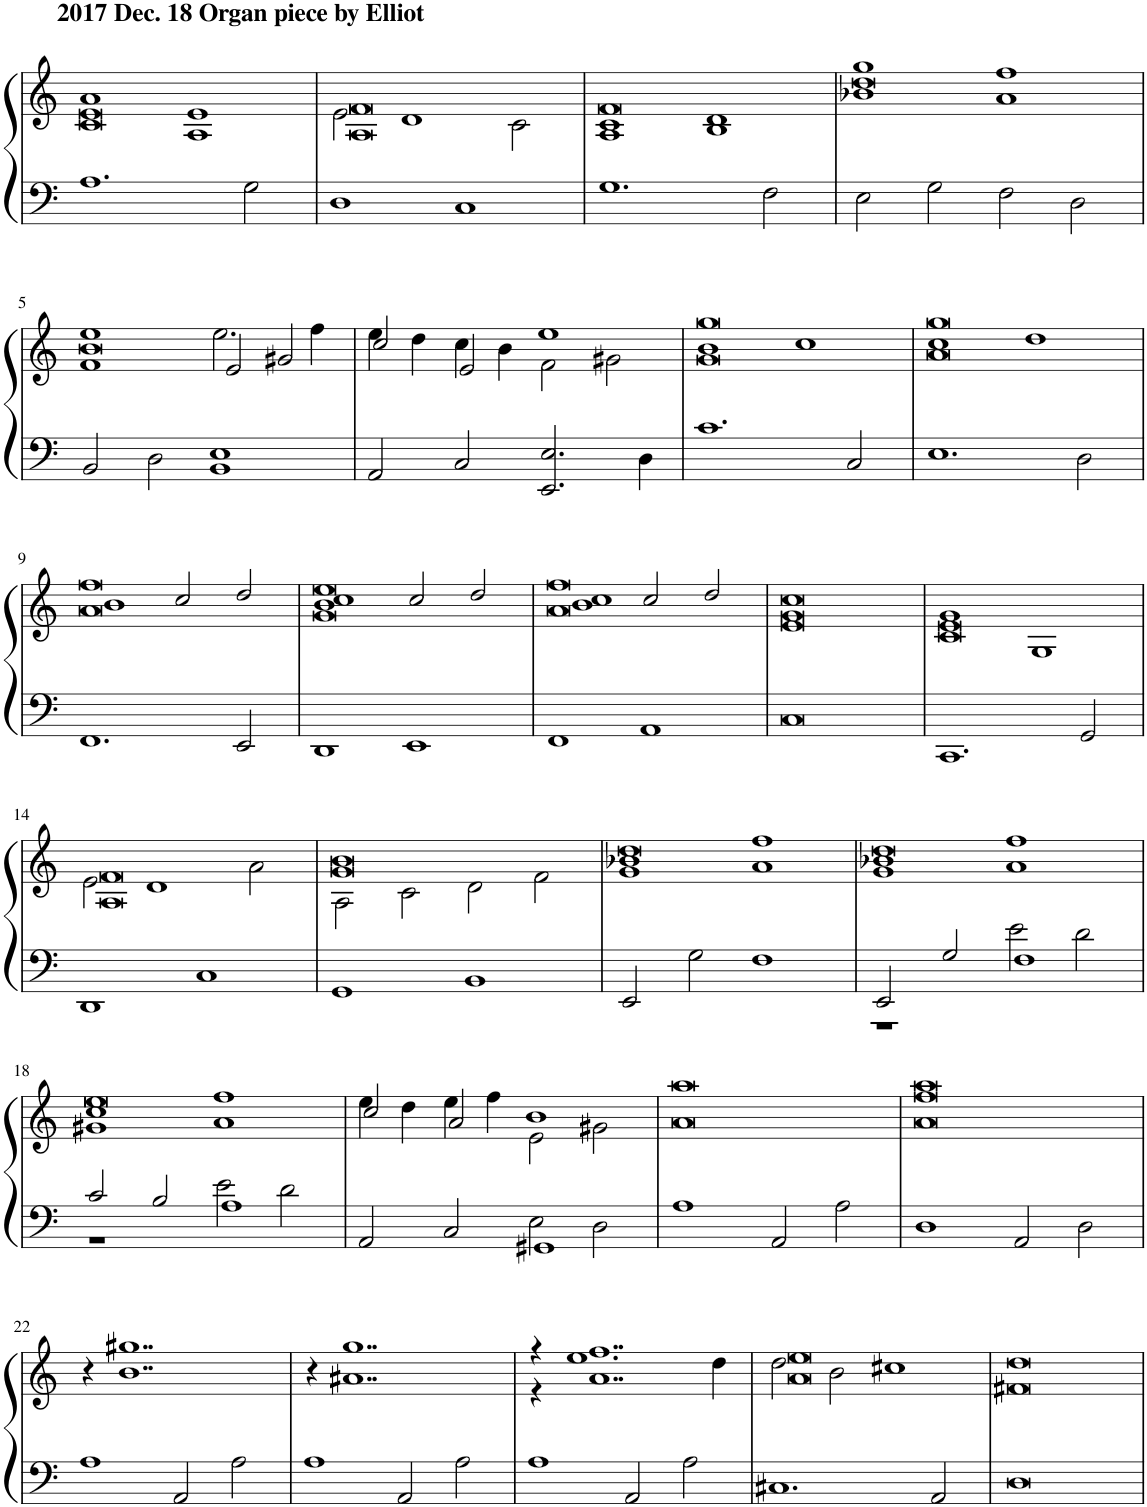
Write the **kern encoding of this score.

**kern	**kern
*part1	*part1
*staff2	*staff1
*I"Pipe Organ	*
*I'Org.	*
*clefF4	*clefG2
*k[]	*k[]
*M2/1	*M2/1
=1	=1
*	*^
!	!LO:TX:a:B:t=2017 Dec. 18 Organ piece by Elliot	!
1.A	0c 0e	1a
.	.	1A 1e
2G\	.	.
=2	=2	=2
1D	0A 0f	2e\
.	.	1d
1C	.	.
.	.	2c\
=3	=3	=3
1.G	0f	1A 1c
.	.	1B 1d
2F\	.	.
=4	=4	=4
2E\	0dd	1b-X 1gg
2G\	.	.
2F\	.	1a 1ff
2D\	.	.
!!LO:LB:g=z
=5	=5	=5
*	*	*^
2BB/	0b	1f 1ee	1ryy
2D\	.	.	.
1BB 1E	.	2.ee\	2e/
.	.	.	2g#X/
.	.	4ff\	.
*	*	*v	*v
=6	=6	=6
2AA/	2cc/	4ee\
.	.	4dd\
2C/	2e/	4cc\
.	.	4b\
2.EE/ 2.E/	1ee	2f\
.	.	2g#X\
4D\	.	.
=7	=7	=7
1.c	1b	0g 0gg
.	1cc	.
2C/	.	.
=8	=8	=8
1.E	1cc	0a 0gg
.	1dd	.
2D\	.	.
!!LO:LB:g=z	!!
=9	=9	=9
1.FF	1b	0a 0ff
.	2cc/	.
2EE/	2dd/	.
=10	=10	=10
1DD	1b 1cc	0g 0ee
1EE	2cc/	.
.	2dd/	.
=11	=11	=11
1FF	1b 1cc	0a 0ff
1AA	2cc/	.
.	2dd/	.
*	*v	*v
=12	=12
0C	0e 0g 0cc
=13	=13
*	*^
1.CC	0c 0e	1g
.	.	1G
2GG/	.	.
!!LO:LB:g=z	!!
=14	=14	=14
1DD	0A 0f	2e\
.	.	1d
1C	.	.
.	.	2a\
=15	=15	=15
1GG	0g 0b	2A\
.	.	2c\
1BB	.	2d\
.	.	2f\
=16	=16	=16
2EE/	0dd	1g 1b-X
2G\	.	.
1F	.	1a 1ff
=17	=17	=17
*^	*	*
2EE/	1r	0dd	1g 1b-X
2G/	.	.	.
1F	2e\	.	1a 1ff
.	2d\	.	.
!!LO:LB:g=z	!!
=18	=18	=18	=18
2c/	1r	0ee	1g#X 1cc
2B/	.	.	.
1A	2e\	.	1a 1ff
.	2d\	.	.
=19	=19	=19	=19
2AA/	1ryy	2cc/	4ee\
.	.	.	4dd\
2C/	.	2a/	4ee\
.	.	.	4ff\
1GG#X	2E\	1b	2e\
.	2D\	.	2g#X\
*v	*v	*	*
*	*v	*v
=20	=20
1A	0a 0aa
2AA/	.
2A\	.
=21	=21
1D	0a 0ff 0aa
2AA/	.
2D\	.
!!LO:LB:g=z
=22	=22
1A	4r
.	1..b 1..gg#X
2AA/	.
2A\	.
=23	=23
1A	4r
.	1..a#X 1..gg
2AA/	.
2A\	.
=24	=24
*	*^
1A	4r	4r
.	1..a 1..ff	1.ee
2AA/	.	.
2A\	.	.
.	.	4dd\
=25	=25	=25
1.C#X	0a 0ee	2dd\
.	.	2b\
.	.	1cc#X
2AA/	.	.
*	*v	*v
=26	=26
0D	0f#X 0dd
=	=
*-	*-
